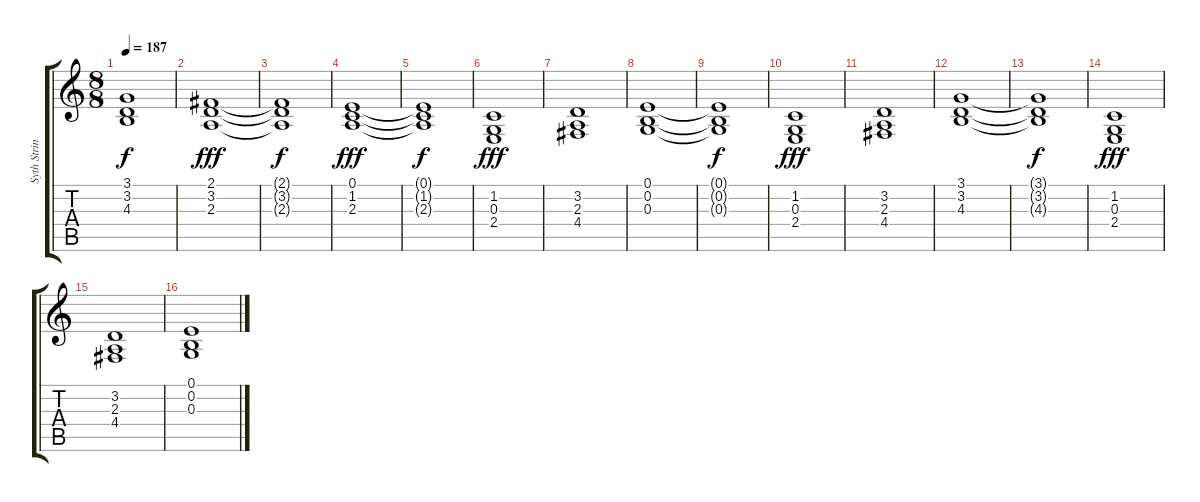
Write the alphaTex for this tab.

\track ("Syth Strings" "Syth Strin") {instrument synthstrings1}
\staff {score tabs}
\tuning (E4 B3 G3 D3 A2 E2) {hide}
\ts (8 8)
\tempo 187
\clef g2
\ks c
(3.1{t} 3.2{t} 4.3{t}).1{dy f} |
(2.1 3.2 2.3).1{dy fff} |
(2.1{t} 3.2{t} 2.3{t}).1{dy f} |
(0.1 1.2 2.3).1{dy fff} |
(0.1{t} 1.2{t} 2.3{t}).1{dy f} |
(1.2 0.3 2.4).1{dy fff} |
(3.2 2.3 4.4).1 |
(0.1 0.2 0.3).1 |
(0.1{t} 0.2{t} 0.3{t}).1{dy f} |
(1.2 0.3 2.4).1{dy fff} |
(3.2 2.3 4.4).1 |
(3.1 3.2 4.3).1 |
(3.1{t} 3.2{t} 4.3{t}).1{dy f} |
(1.2 0.3 2.4).1{dy fff} |
(3.2 2.3 4.4).1 |
(0.1 0.2 0.3).1
